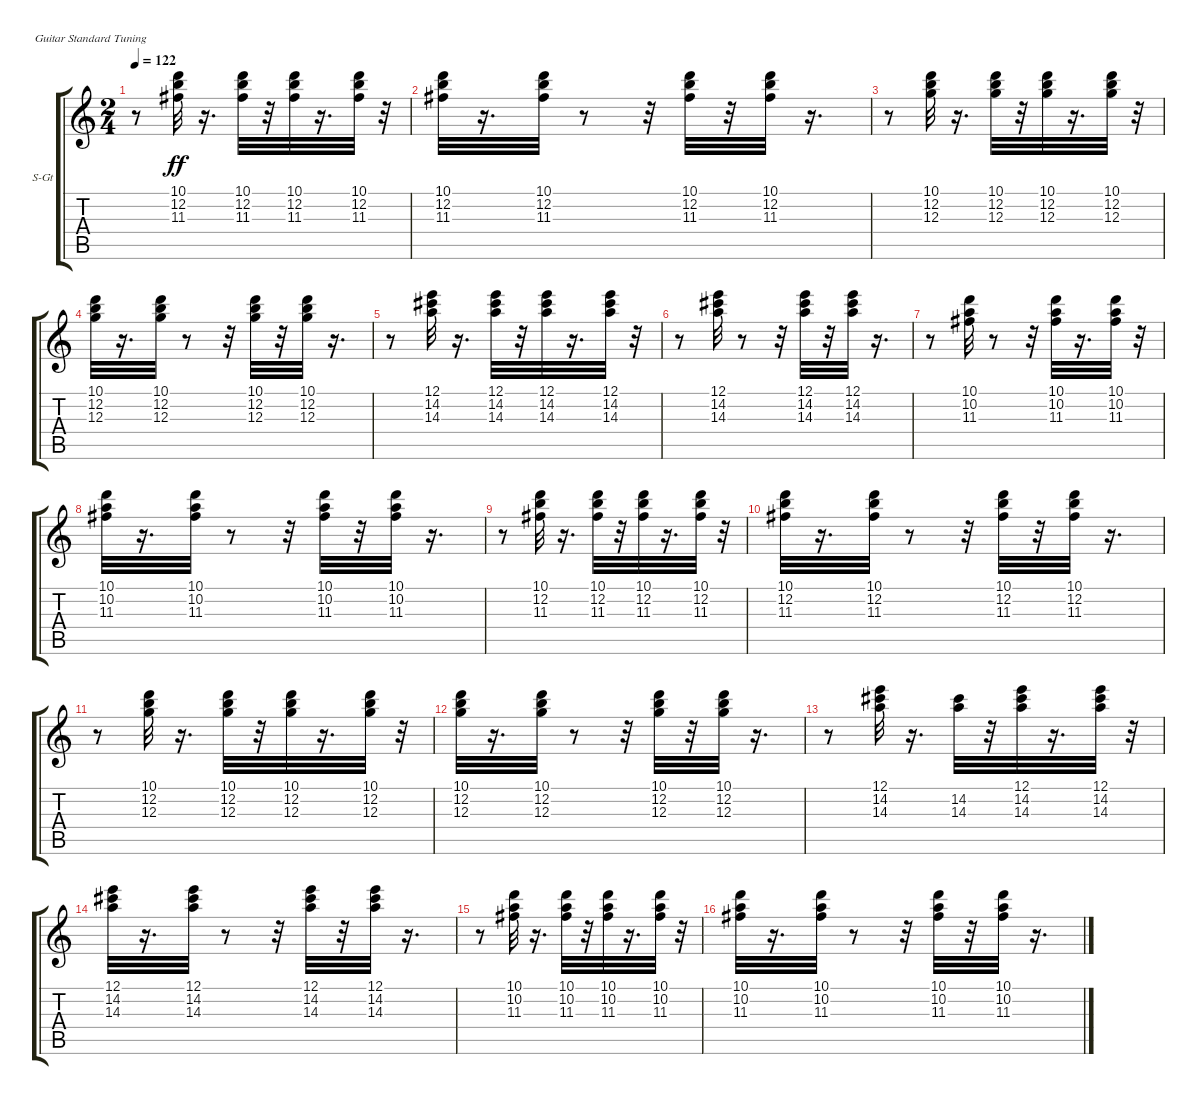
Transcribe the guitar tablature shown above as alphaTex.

\bracketExtendMode groupsimilarinstruments
\firstSystemTrackNameOrientation horizontal
\otherSystemsTrackNameOrientation horizontal
\track ("Гитара 2" "S-Gt") {instrument rockorgan}
\staff {score tabs}
\tuning (E4 B3 G3 D3 A2 E2)
\displaytranspose 12
\ts (2 4)
\tempo 122
\clef g2
\ks c
r.8{dy ff} (10.1 12.2 11.3).32 r.16{d} (10.1 12.2 11.3).32 r.32 (10.1 12.2 11.3).32 r.16{d} (10.1 12.2 11.3).32 r.32 |
(10.1 12.2 11.3).32 r.16{d} (10.1 12.2 11.3).32 r.8 r.32 (10.1 12.2 11.3).32 r.32 (10.1 12.2 11.3).32 r.16{d} |
r.8 (10.1 12.2 12.3).32 r.16{d} (10.1 12.2 12.3).32 r.32 (10.1 12.2 12.3).32 r.16{d} (10.1 12.2 12.3).32 r.32 |
(10.1 12.2 12.3).32 r.16{d} (10.1 12.2 12.3).32 r.8 r.32 (10.1 12.2 12.3).32 r.32 (10.1 12.2 12.3).32 r.16{d} |
r.8 (12.1 14.2 14.3).32 r.16{d} (12.1 14.2 14.3).32 r.32 (12.1 14.2 14.3).32 r.16{d} (12.1 14.2 14.3).32 r.32 |
r.8 (12.1 14.2 14.3).32 r.8 r.32 (12.1 14.2 14.3).32 r.32 (12.1 14.2 14.3).32 r.16{d} |
r.8 (10.1 10.2 11.3).32 r.8 r.32 (10.1 10.2 11.3).32 r.16{d} (10.1 10.2 11.3).32 r.32 |
(10.1 10.2 11.3).32 r.16{d} (10.1 10.2 11.3).32 r.8 r.32 (10.1 10.2 11.3).32 r.32 (10.1 10.2 11.3).32 r.16{d} |
r.8 (10.1 12.2 11.3).32 r.16{d} (10.1 12.2 11.3).32 r.32 (10.1 12.2 11.3).32 r.16{d} (10.1 12.2 11.3).32 r.32 |
(10.1 12.2 11.3).32 r.16{d} (10.1 12.2 11.3).32 r.8 r.32 (10.1 12.2 11.3).32 r.32 (10.1 12.2 11.3).32 r.16{d} |
r.8 (10.1 12.2 12.3).32 r.16{d} (10.1 12.2 12.3).32 r.32 (10.1 12.2 12.3).32 r.16{d} (10.1 12.2 12.3).32 r.32 |
(10.1 12.2 12.3).32 r.16{d} (10.1 12.2 12.3).32 r.8 r.32 (10.1 12.2 12.3).32 r.32 (10.1 12.2 12.3).32 r.16{d} |
r.8 (12.1 14.2 14.3).32 r.16{d} (14.2 14.3).32 r.32 (12.1 14.2 14.3).32 r.16{d} (12.1 14.2 14.3).32 r.32 |
(12.1 14.2 14.3).32 r.16{d} (12.1 14.2 14.3).32 r.8 r.32 (12.1 14.2 14.3).32 r.32 (12.1 14.2 14.3).32 r.16{d} |
r.8 (10.1 10.2 11.3).32 r.16{d} (10.1 10.2 11.3).32 r.32 (10.1 10.2 11.3).32 r.16{d} (10.1 10.2 11.3).32 r.32 |
(10.1 10.2 11.3).32 r.16{d} (10.1 10.2 11.3).32 r.8 r.32 (10.1 10.2 11.3).32 r.32 (10.1 10.2 11.3).32 r.16{d}
